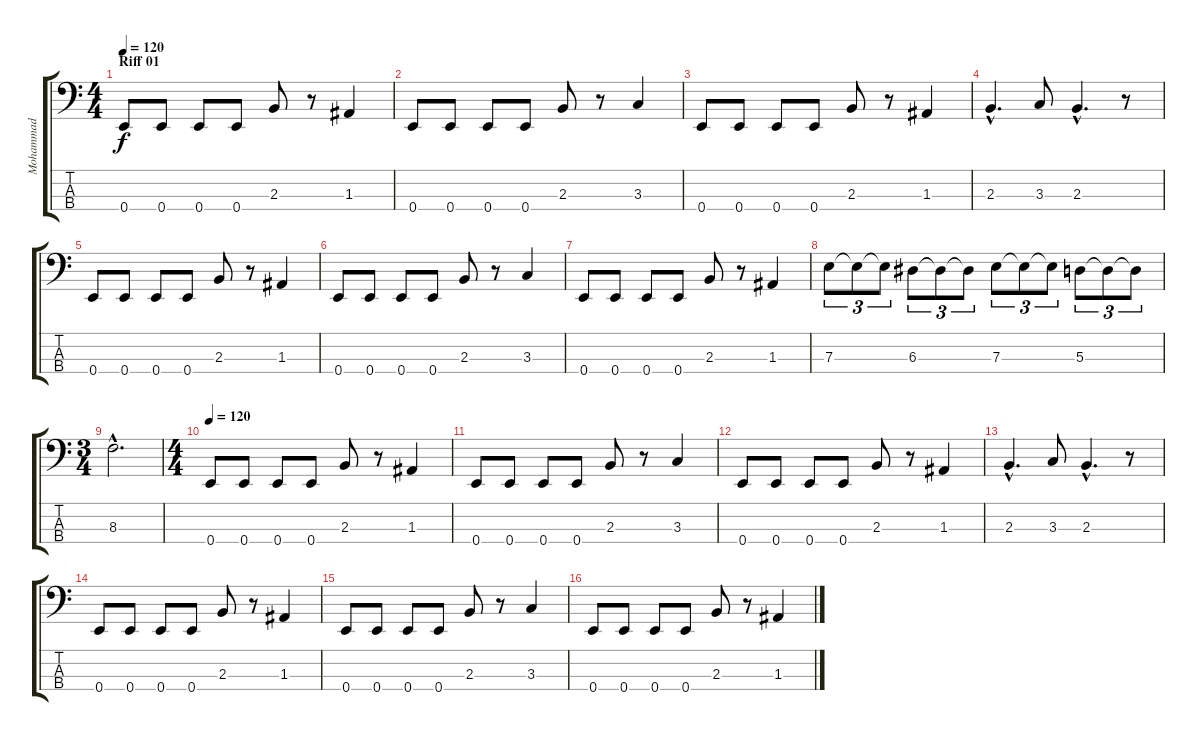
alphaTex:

\track ("Mohammad" "Mohammad") {instrument electricbassfinger}
\staff {score tabs}
\tuning (G2 D2 A1 E1) {hide}
\ts (4 4)
\section ("" "Riff 01")
\tempo 120
\clef f4
\ks c
0.4.8{dy f instrument electricbassfinger} 0.4.8 0.4.8 0.4.8 2.3.8 r.8 1.3.4 |
0.4.8 0.4.8 0.4.8 0.4.8 2.3.8 r.8 3.3.4 |
0.4.8 0.4.8 0.4.8 0.4.8 2.3.8 r.8 1.3.4 |
2.3{hac}.4{d} 3.3.8 2.3{hac}.4{d} r.8 |
0.4.8 0.4.8 0.4.8 0.4.8 2.3.8 r.8 1.3.4 |
0.4.8 0.4.8 0.4.8 0.4.8 2.3.8 r.8 3.3.4 |
0.4.8 0.4.8 0.4.8 0.4.8 2.3.8 r.8 1.3.4 |
7.3.8{tu (3 2)} 7.3{t}.8{tu (3 2)} 7.3{t}.8{tu (3 2)} 6.3.8{tu (3 2)} 6.3{t}.8{tu (3 2)} 6.3{t}.8{tu (3 2)} 7.3.8{tu (3 2)} 7.3{t}.8{tu (3 2)} 7.3{t}.8{tu (3 2)} 5.3.8{tu (3 2)} 5.3{t}.8{tu (3 2)} 5.3{t}.8{tu (3 2)} |
\ts (3 4)
8.3{hac}.2{d} |
\ts (4 4)
\tempo 120
0.4.8 0.4.8 0.4.8 0.4.8 2.3.8 r.8 1.3.4 |
0.4.8 0.4.8 0.4.8 0.4.8 2.3.8 r.8 3.3.4 |
0.4.8 0.4.8 0.4.8 0.4.8 2.3.8 r.8 1.3.4 |
2.3{hac}.4{d} 3.3.8 2.3{hac}.4{d} r.8 |
0.4.8 0.4.8 0.4.8 0.4.8 2.3.8 r.8 1.3.4 |
0.4.8 0.4.8 0.4.8 0.4.8 2.3.8 r.8 3.3.4 |
0.4.8 0.4.8 0.4.8 0.4.8 2.3.8 r.8 1.3.4
